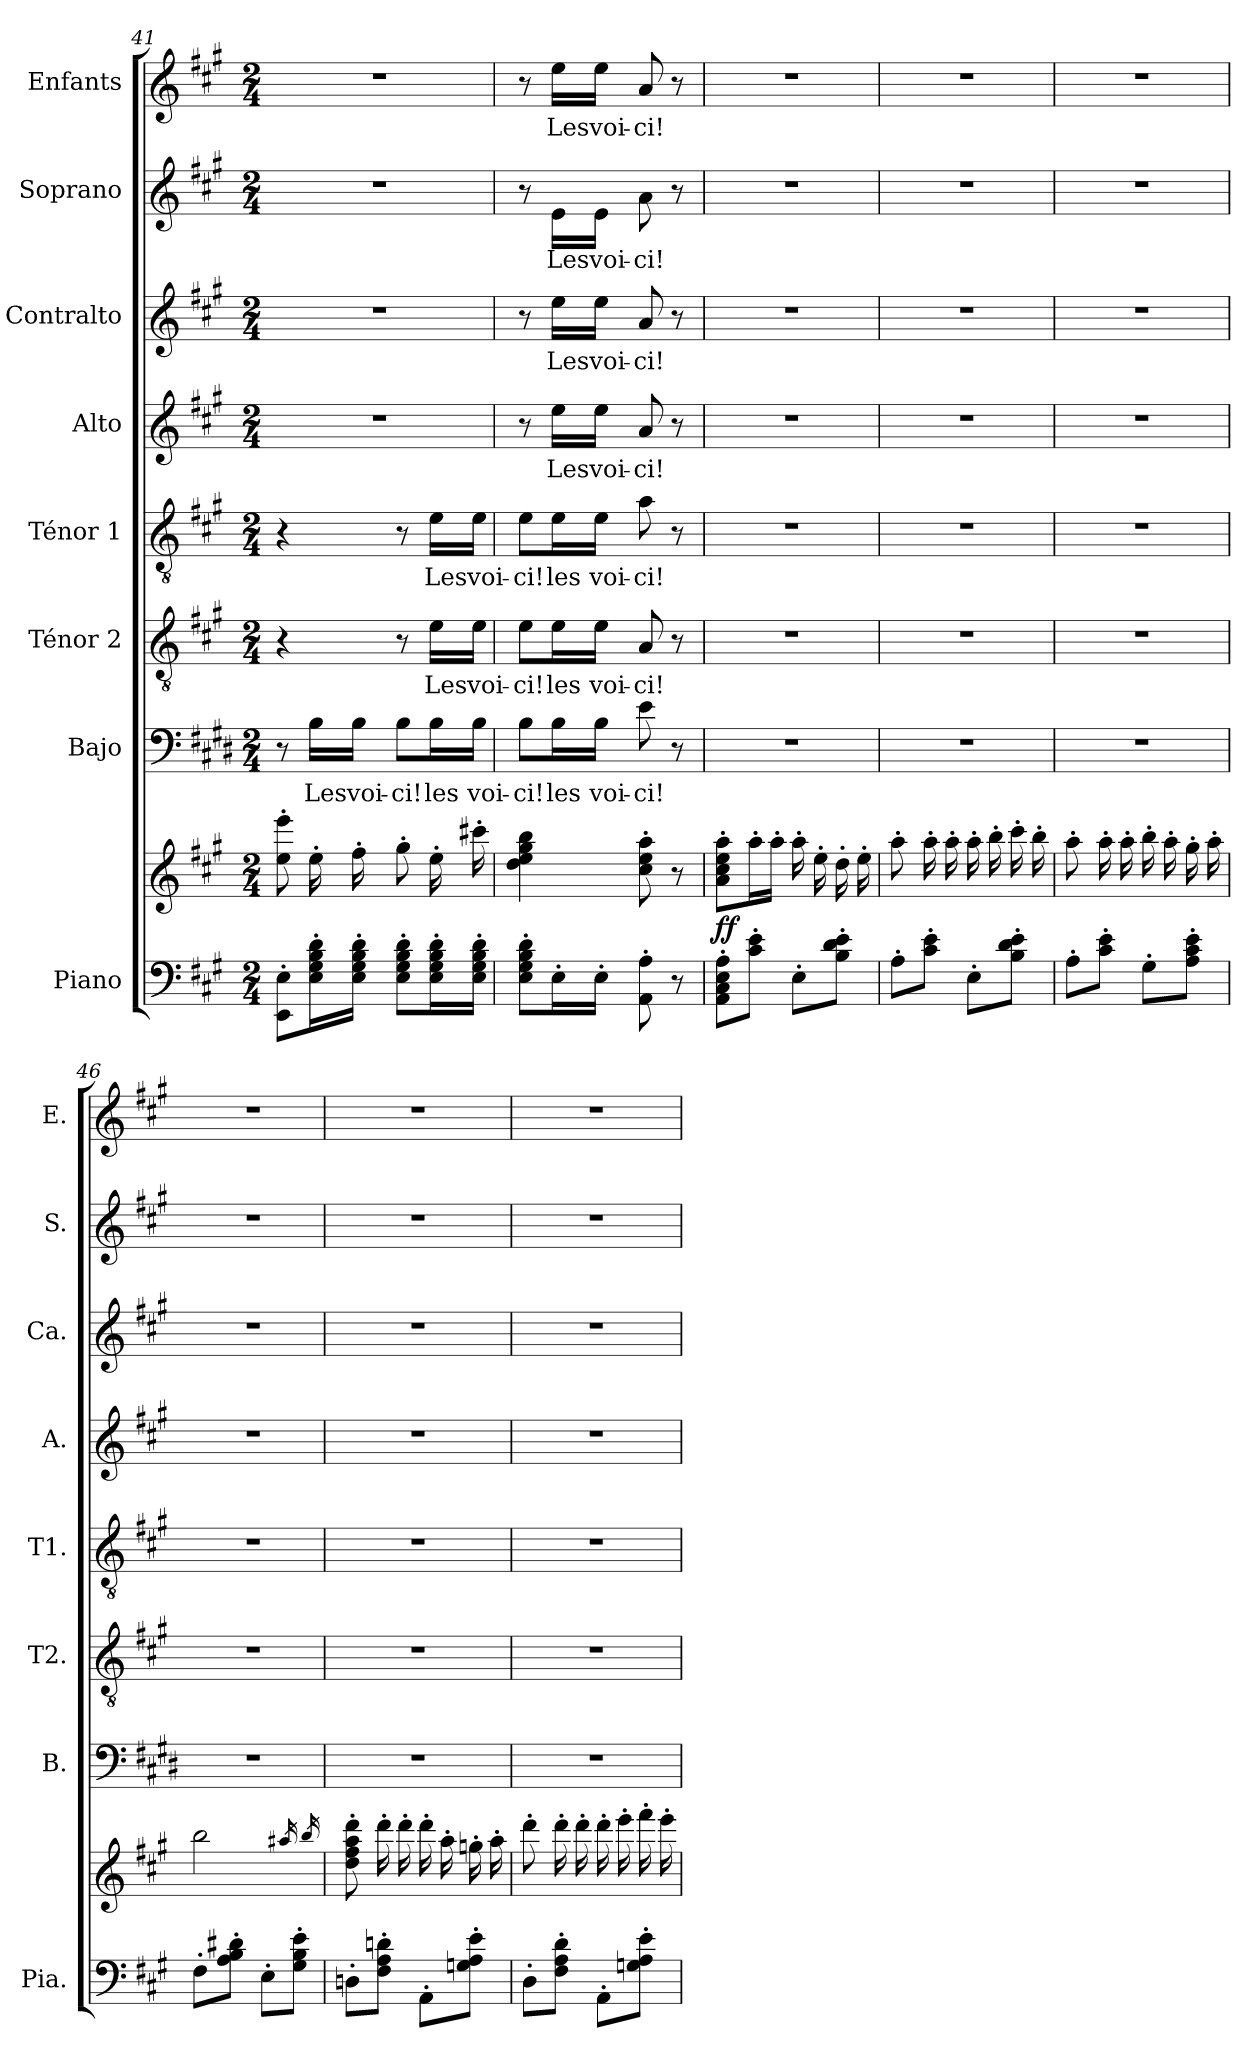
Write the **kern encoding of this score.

**kern	**kern	**dynam	**kern	**text	**kern	**text	**kern	**text	**kern	**text	**kern	**text	**kern	**text	**kern	**text
*part8	*part8	*part8	*part7	*part7	*part6	*part6	*part5	*part5	*part4	*part4	*part3	*part3	*part2	*part2	*part1	*part1
*staff9	*staff8	*staff8/9	*staff7	*staff7	*staff6	*staff6	*staff5	*staff5	*staff4	*staff4	*staff3	*staff3	*staff2	*staff2	*staff1	*staff1
*I"Piano	*	*	*I"Bajo	*	*I"Ténor 2	*	*I"Ténor 1	*	*I"Alto	*	*I"Contralto	*	*I"Soprano	*	*I"Enfants	*
*I'Pia.	*	*	*I'B.	*	*I'T2.	*	*I'T1.	*	*I'A.	*	*I'Ca.	*	*I'S.	*	*I'E.	*
*clefF4	*clefG2	*	*clefF4	*	*clefGv2	*	*clefGv2	*	*clefG2	*	*clefG2	*	*clefG2	*	*clefG2	*
*	*	*	*ITrd4c7	*	*	*	*	*	*	*	*	*	*ITrd-7c-12	*	*	*
*k[f#c#g#]	*k[f#c#g#]	*	*k[f#c#g#]	*	*k[f#c#g#]	*	*k[f#c#g#]	*	*k[f#c#g#]	*	*k[f#c#g#]	*	*k[f#c#g#]	*	*k[f#c#g#]	*
*M2/4	*M2/4	*	*M2/4	*	*M2/4	*	*M2/4	*	*M2/4	*	*M2/4	*	*M2/4	*	*M2/4	*
=41	=41	=41	=41	=41	=41	=41	=41	=41	=41	=41	=41	=41	=41	=41	=41	=41
8EE'\ 8E'\L	8ee\' 8eee\'	.	8r	.	4r	.	4r	.	2r	.	2r	.	2r	.	2r	.
16E'\ 16G#'\ 16B'\ 16d'\L	16ee'\	.	16E\LL	Les	.	.	.	.	.	.	.	.	.	.	.	.
16E'\ 16G#'\ 16B'\ 16d'\JJ	16ff#'\	.	16E\JJ	voi-	.	.	.	.	.	.	.	.	.	.	.	.
8E'\ 8G#'\ 8B'\ 8d'\L	8gg#'\	.	8E\L	-ci!	8r	.	8r	.	.	.	.	.	.	.	.	.
16E'\ 16G#'\ 16B'\ 16d'\L	16ee'\	.	16E\L	les	16e\LL	Les	16e\LL	Les	.	.	.	.	.	.	.	.
16E'\ 16G#'\ 16B'\ 16d'\JJ	16ccc#X'\	.	16E\JJ	voi-	16e\JJ	voi-	16e\JJ	voi-	.	.	.	.	.	.	.	.
=42	=42	=42	=42	=42	=42	=42	=42	=42	=42	=42	=42	=42	=42	=42	=42	=42
8E'\ 8G#'\ 8B'\ 8d'\L	4dd\ 4ee\ 4gg#\ 4bb\	.	8E\L	-ci!	8e\L	-ci!	8e\L	-ci!	8r	.	8r	.	8r	.	8r	.
16E'\L	.	.	16E\L	les	16e\L	les	16e\L	les	16ee\LL	Les	16ee\LL	Les	16ee\LL	Les	16ee\LL	Les
16E'\JJ	.	.	16E\JJ	voi-	16e\JJ	voi-	16e\JJ	voi-	16ee\JJ	voi-	16ee\JJ	voi-	16ee\JJ	voi-	16ee\JJ	voi-
8AA\' 8A\'	8cc#\' 8ee\' 8aa\'	.	8A\	-ci!	8A/	-ci!	8a\	-ci!	8a/	-ci!	8a/	-ci!	8aa\	-ci!	8a/	-ci!
8r	8r	.	8r	.	8r	.	8r	.	8r	.	8r	.	8r	.	8r	.
=43	=43	=43	=43	=43	=43	=43	=43	=43	=43	=43	=43	=43	=43	=43	=43	=43
!	!	!LO:DY:b	!	!	!	!	!	!	!	!	!	!	!	!	!	!
8AA'\ 8C#'\ 8E'\ 8A'\L	8a\' 8cc#\' 8ee\' 8aa\'L	ff	2r	.	2r	.	2r	.	2r	.	2r	.	2r	.	2r	.
8c#'\ 8e'\J	16aa'\L	.	.	.	.	.	.	.	.	.	.	.	.	.	.	.
.	16aa'\JJ	.	.	.	.	.	.	.	.	.	.	.	.	.	.	.
8E'\L	16aa'\	.	.	.	.	.	.	.	.	.	.	.	.	.	.	.
.	16ee'\	.	.	.	.	.	.	.	.	.	.	.	.	.	.	.
8B'\ 8d'\ 8e'\J	16dd'\	.	.	.	.	.	.	.	.	.	.	.	.	.	.	.
.	16ee'\	.	.	.	.	.	.	.	.	.	.	.	.	.	.	.
=44	=44	=44	=44	=44	=44	=44	=44	=44	=44	=44	=44	=44	=44	=44	=44	=44
8A'\L	8aa'\	.	2r	.	2r	.	2r	.	2r	.	2r	.	2r	.	2r	.
8c#'\ 8e'\J	16aa'\	.	.	.	.	.	.	.	.	.	.	.	.	.	.	.
.	16aa'\	.	.	.	.	.	.	.	.	.	.	.	.	.	.	.
8E'\L	16aa'\	.	.	.	.	.	.	.	.	.	.	.	.	.	.	.
.	16bb'\	.	.	.	.	.	.	.	.	.	.	.	.	.	.	.
8B'\ 8d'\ 8e'\J	16ccc#'\	.	.	.	.	.	.	.	.	.	.	.	.	.	.	.
.	16bb'\	.	.	.	.	.	.	.	.	.	.	.	.	.	.	.
=45	=45	=45	=45	=45	=45	=45	=45	=45	=45	=45	=45	=45	=45	=45	=45	=45
8A'\L	8aa'\	.	2r	.	2r	.	2r	.	2r	.	2r	.	2r	.	2r	.
8c#'\ 8e'\J	16aa'\	.	.	.	.	.	.	.	.	.	.	.	.	.	.	.
.	16aa'\	.	.	.	.	.	.	.	.	.	.	.	.	.	.	.
8G#'\L	16bb'\	.	.	.	.	.	.	.	.	.	.	.	.	.	.	.
.	16aa'\	.	.	.	.	.	.	.	.	.	.	.	.	.	.	.
8A'\ 8c#'\ 8e'\J	16gg#'\	.	.	.	.	.	.	.	.	.	.	.	.	.	.	.
.	16aa'\	.	.	.	.	.	.	.	.	.	.	.	.	.	.	.
=46	=46	=46	=46	=46	=46	=46	=46	=46	=46	=46	=46	=46	=46	=46	=46	=46
8F#'\L	2bb\	.	2r	.	2r	.	2r	.	2r	.	2r	.	2r	.	2r	.
8A'\ 8B'\ 8d#X'\J	.	.	.	.	.	.	.	.	.	.	.	.	.	.	.	.
8E'\L	.	.	.	.	.	.	.	.	.	.	.	.	.	.	.	.
8G#'\ 8B'\ 8e'\J	.	.	.	.	.	.	.	.	.	.	.	.	.	.	.	.
.	16qaa#X/	.	.	.	.	.	.	.	.	.	.	.	.	.	.	.
.	16qbb/	.	.	.	.	.	.	.	.	.	.	.	.	.	.	.
=47	=47	=47	=47	=47	=47	=47	=47	=47	=47	=47	=47	=47	=47	=47	=47	=47
8Dn'\L	8dd\' 8ff#\' 8aa\' 8ddd\'	.	2r	.	2r	.	2r	.	2r	.	2r	.	2r	.	2r	.
8F#'\ 8A'\ 8dn'\J	16ddd'\	.	.	.	.	.	.	.	.	.	.	.	.	.	.	.
.	16ddd'\	.	.	.	.	.	.	.	.	.	.	.	.	.	.	.
8AA'\L	16ddd'\	.	.	.	.	.	.	.	.	.	.	.	.	.	.	.
.	16aa'\	.	.	.	.	.	.	.	.	.	.	.	.	.	.	.
8Gn'\ 8A'\ 8e'\J	16ggn'\	.	.	.	.	.	.	.	.	.	.	.	.	.	.	.
.	16aa'\	.	.	.	.	.	.	.	.	.	.	.	.	.	.	.
=48	=48	=48	=48	=48	=48	=48	=48	=48	=48	=48	=48	=48	=48	=48	=48	=48
8D'\L	8ddd'\	.	2r	.	2r	.	2r	.	2r	.	2r	.	2r	.	2r	.
8F#'\ 8A'\ 8d'\J	16ddd'\	.	.	.	.	.	.	.	.	.	.	.	.	.	.	.
.	16ddd'\	.	.	.	.	.	.	.	.	.	.	.	.	.	.	.
8AA'\L	16ddd'\	.	.	.	.	.	.	.	.	.	.	.	.	.	.	.
.	16eee'\	.	.	.	.	.	.	.	.	.	.	.	.	.	.	.
8Gn'\ 8A'\ 8e'\J	16fff#'\	.	.	.	.	.	.	.	.	.	.	.	.	.	.	.
.	16eee'\	.	.	.	.	.	.	.	.	.	.	.	.	.	.	.
=	=	=	=	=	=	=	=	=	=	=	=	=	=	=	=	=
*-	*-	*-	*-	*-	*-	*-	*-	*-	*-	*-	*-	*-	*-	*-	*-	*-
